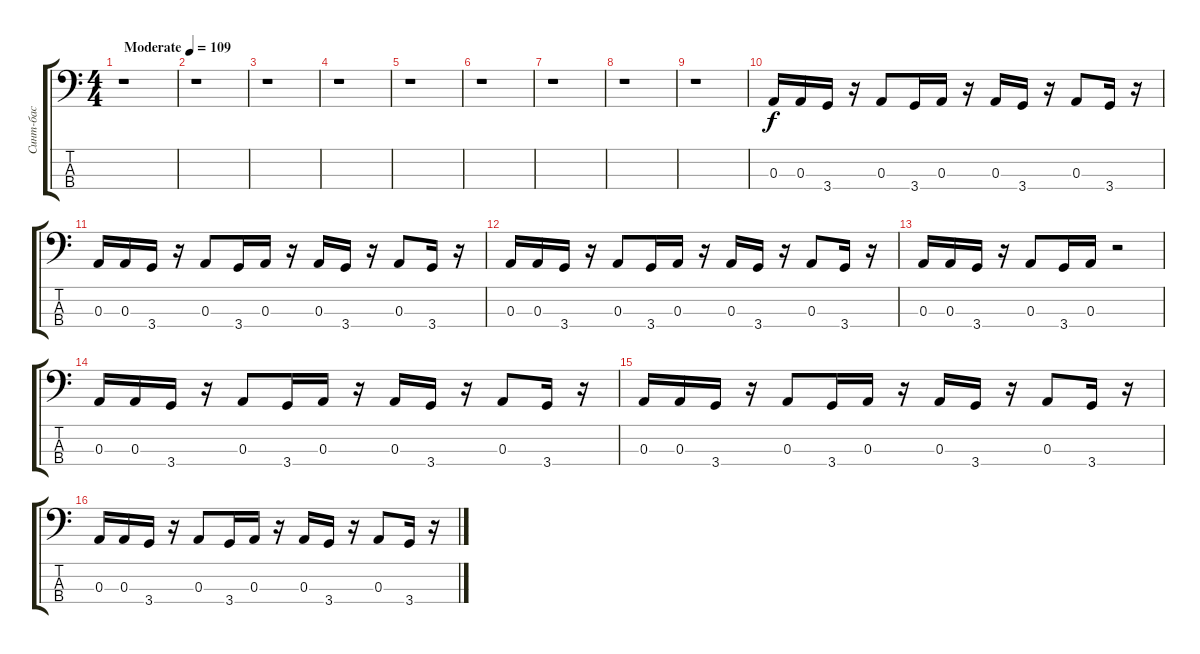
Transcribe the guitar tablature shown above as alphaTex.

\track ("Синт-бас" "Синт-бас") {instrument synthbass1}
\staff {score tabs}
\tuning (G2 D2 A1 E1) {hide}
\ts (4 4)
\tempo (109 "Moderate")
\clef f4
\ks c
r.1{dy f instrument synthbass1} |
r.1 |
r.1 |
r.1 |
r.1 |
r.1 |
r.1 |
r.1 |
r.1 |
0.3.16 0.3.16 3.4.16 r.16 0.3.8 3.4.16 0.3.16 r.16 0.3.16 3.4.16 r.16 0.3.8 3.4.16 r.16 |
0.3.16 0.3.16 3.4.16 r.16 0.3.8 3.4.16 0.3.16 r.16 0.3.16 3.4.16 r.16 0.3.8 3.4.16 r.16 |
0.3.16 0.3.16 3.4.16 r.16 0.3.8 3.4.16 0.3.16 r.16 0.3.16 3.4.16 r.16 0.3.8 3.4.16 r.16 |
0.3.16 0.3.16 3.4.16 r.16 0.3.8 3.4.16 0.3.16 r.2 |
0.3.16 0.3.16 3.4.16 r.16 0.3.8 3.4.16 0.3.16 r.16 0.3.16 3.4.16 r.16 0.3.8 3.4.16 r.16 |
0.3.16 0.3.16 3.4.16 r.16 0.3.8 3.4.16 0.3.16 r.16 0.3.16 3.4.16 r.16 0.3.8 3.4.16 r.16 |
0.3.16 0.3.16 3.4.16 r.16 0.3.8 3.4.16 0.3.16 r.16 0.3.16 3.4.16 r.16 0.3.8 3.4.16 r.16
